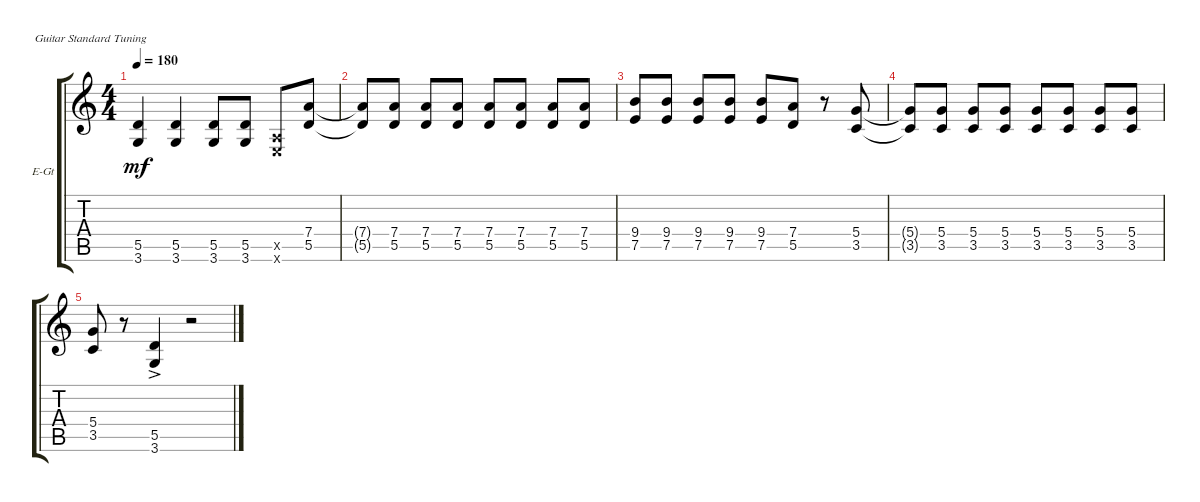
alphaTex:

\defaultSystemsLayout 4
\bracketExtendMode groupsimilarinstruments
\firstSystemTrackNameOrientation horizontal
\otherSystemsTrackNameOrientation horizontal
\track ("Electric Guitar" "E-Gt") {multiBarRest instrument electricguitarclean}
\staff {score tabs}
\tuning (E4 B3 G3 D3 A2 E2)
\ts (4 4)
\tempo 180
\clef g2
\ks c
(3.6 5.5).4{dy mf} (3.6 5.5).4 (5.5 3.6).8 (3.6 5.5).8 (0.5{x} 0.6{x}).8 (5.5 7.4).8 |
(7.4{t} 5.5{t}).8 (7.4 5.5).8 (7.4 5.5).8 (7.4 5.5).8 (7.4 5.5).8 (7.4 5.5).8 (7.4 5.5).8 (7.4 5.5).8 |
(7.5 9.4).8 (7.5 9.4).8 (7.5 9.4).8 (7.5 9.4).8 (9.4 7.5).8 (5.5 7.4).8 r.8 (3.5 5.4).8 |
(5.4{t} 3.5{t}).8 (3.5 5.4).8 (3.5 5.4).8 (3.5 5.4).8 (3.5 5.4).8 (3.5 5.4).8 (3.5 5.4).8 (3.5 5.4).8 |
(5.4 3.5).8 r.8 (5.5{ac} 3.6{ac}).4 r.2
